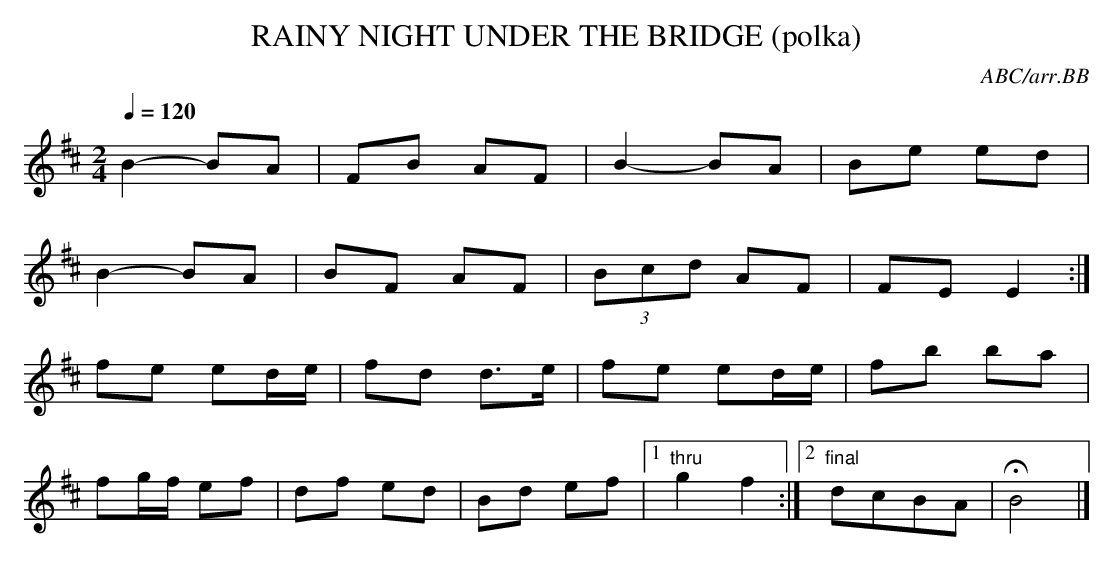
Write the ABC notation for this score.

X:1
T:RAINY NIGHT UNDER THE BRIDGE (polka)
C:ABC/arr.BB
Q:1/4=120
L:1/8
M:2/4
K:D
B2- BA|FB AF|B2- BA|Be ed|
B2- BA|BF AF|(3Bcd AF|FE E2:|
fe ed/e/|fd d>e|fe ed/e/|fb ba|
fg/f/ ef|df ed|Bd ef|1 "thru"g2 f2:|\
[2 "final"dcBA|HB4|]
